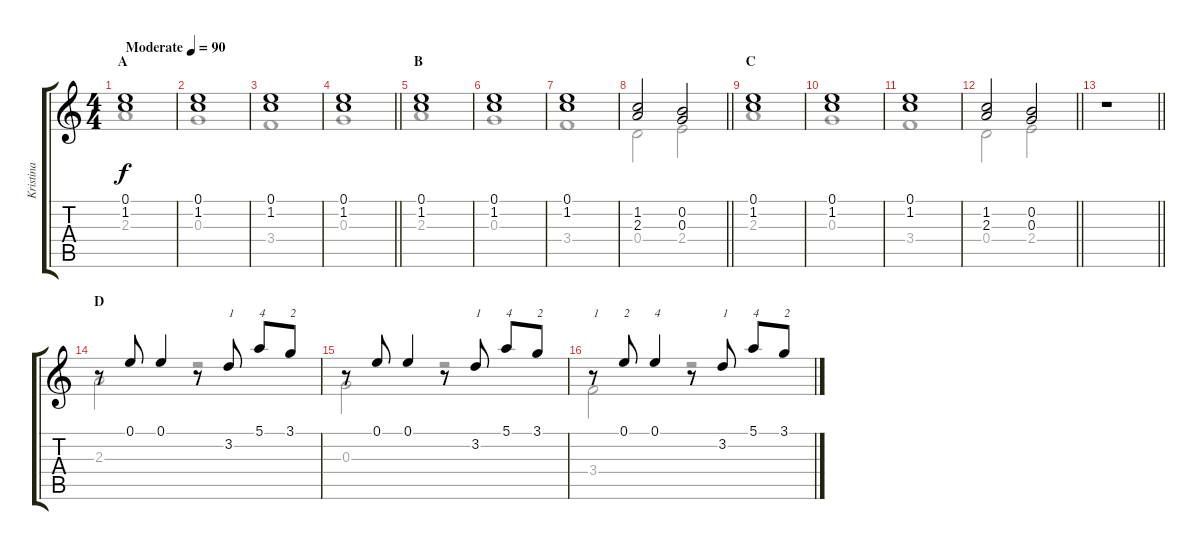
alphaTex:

\track ("Kristina" "Kristina") {instrument acousticguitarnylon}
\staff {score tabs}
\tuning (E4 B3 G3 D3 A2 E2) {hide}
\voice
\ts (4 4)
\section ("" "A")
\tempo (90 "Moderate")
\clef g2
\ks c
(0.1 1.2).1{dy f instrument acousticguitarnylon} |
(0.1 1.2).1 |
(0.1 1.2).1 |
\barLineRight lightlight
(0.1 1.2).1 |
\section ("" "B")
(0.1 1.2).1 |
(0.1 1.2).1 |
(0.1 1.2).1 |
\barLineRight lightlight
(1.2 2.3).2 (0.2 0.3).2 |
\section ("" "C")
(0.1 1.2).1 |
(0.1 1.2).1 |
(0.1 1.2).1 |
\barLineRight lightlight
(1.2 2.3).2 (0.2 0.3).2 |
\barLineRight lightlight
r.1 |
\section ("" "D")
r.8 0.1.8 0.1.4 r.8 3.2.8{txt "1"} 5.1.8{txt "4"} 3.1.8{txt "2"} |
r.8 0.1.8 0.1.4 r.8 3.2.8{txt "1"} 5.1.8{txt "4"} 3.1.8{txt "2"} |
r.8{txt "1"} 0.1.8{txt "2"} 0.1.4{txt "4"} r.8 3.2.8{txt "1"} 5.1.8{txt "4"} 3.1.8{txt "2"}
\voice
\clef g2
\ottava regular
\simile none
\ks c
2.3.1{dy f} |
0.3.1 |
3.4.1 |
\barLineRight lightlight
0.3.1 |
2.3.1 |
0.3.1 |
3.4.1 |
\barLineRight lightlight
0.4.2 2.4.2 |
2.3.1 |
0.3.1 |
3.4.1 |
\barLineRight lightlight
0.4.2 2.4.2 |
\barLineRight lightlight
|
2.3.2 r.2 |
0.3.2 r.2 |
3.4.2 r.2
